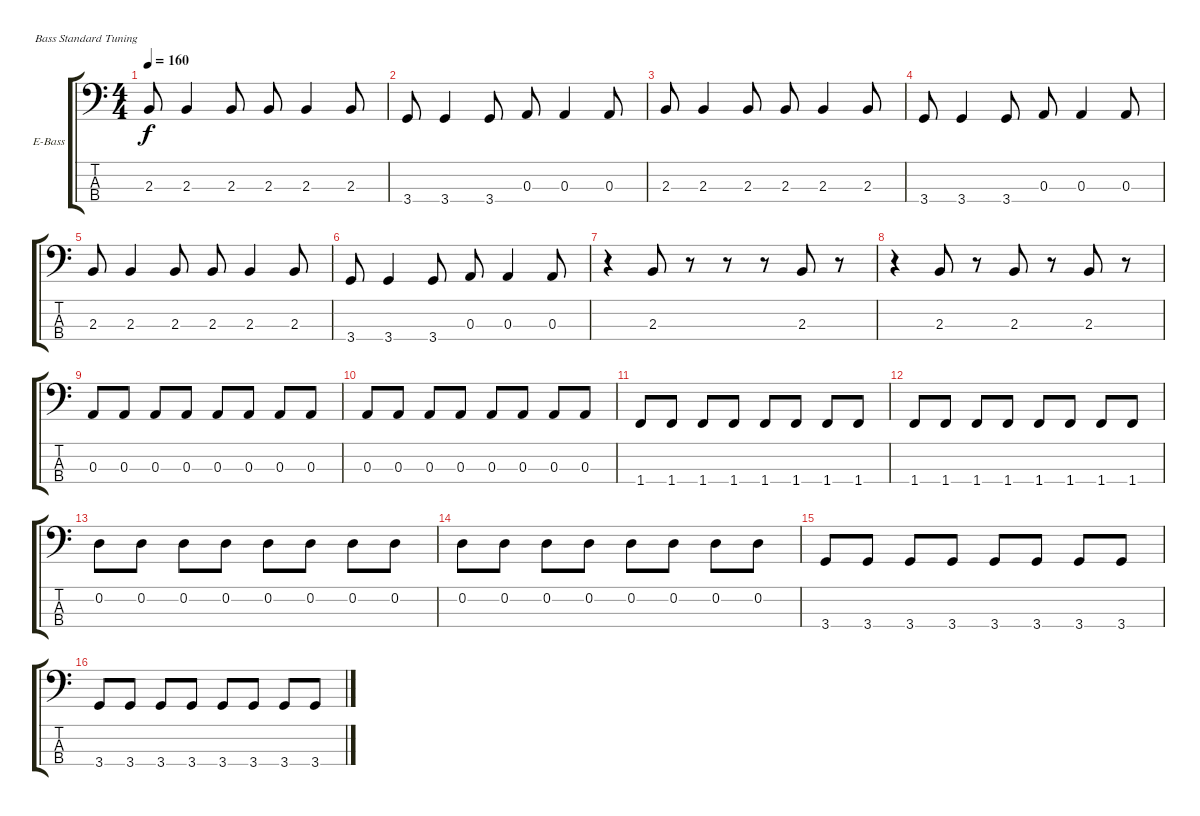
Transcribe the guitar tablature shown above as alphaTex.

\bracketExtendMode groupsimilarinstruments
\firstSystemTrackNameOrientation horizontal
\otherSystemsTrackNameOrientation horizontal
\track ("Bass" "E-Bass") {instrument electricbasspick}
\staff {score tabs}
\tuning (G2 D2 A1 E1)
\ts (4 4)
\tempo 160
\clef f4
\ks c
2.3.8{dy f} 2.3.4 2.3.8 2.3.8 2.3.4 2.3.8 |
3.4.8 3.4.4 3.4.8 0.3.8 0.3.4 0.3.8 |
2.3.8 2.3.4 2.3.8 2.3.8 2.3.4 2.3.8 |
3.4.8 3.4.4 3.4.8 0.3.8 0.3.4 0.3.8 |
2.3.8 2.3.4 2.3.8 2.3.8 2.3.4 2.3.8 |
3.4.8 3.4.4 3.4.8 0.3.8 0.3.4 0.3.8 |
r.4 2.3.8 r.8 r.8 r.8 2.3.8 r.8 |
r.4 2.3.8 r.8 2.3.8 r.8 2.3.8 r.8 |
0.3.8 0.3.8 0.3.8 0.3.8 0.3.8 0.3.8 0.3.8 0.3.8 |
0.3.8 0.3.8 0.3.8 0.3.8 0.3.8 0.3.8 0.3.8 0.3.8 |
1.4.8 1.4.8 1.4.8 1.4.8 1.4.8 1.4.8 1.4.8 1.4.8 |
1.4.8 1.4.8 1.4.8 1.4.8 1.4.8 1.4.8 1.4.8 1.4.8 |
0.2.8 0.2.8 0.2.8 0.2.8 0.2.8 0.2.8 0.2.8 0.2.8 |
0.2.8 0.2.8 0.2.8 0.2.8 0.2.8 0.2.8 0.2.8 0.2.8 |
3.4.8 3.4.8 3.4.8 3.4.8 3.4.8 3.4.8 3.4.8 3.4.8 |
3.4.8 3.4.8 3.4.8 3.4.8 3.4.8 3.4.8 3.4.8 3.4.8
